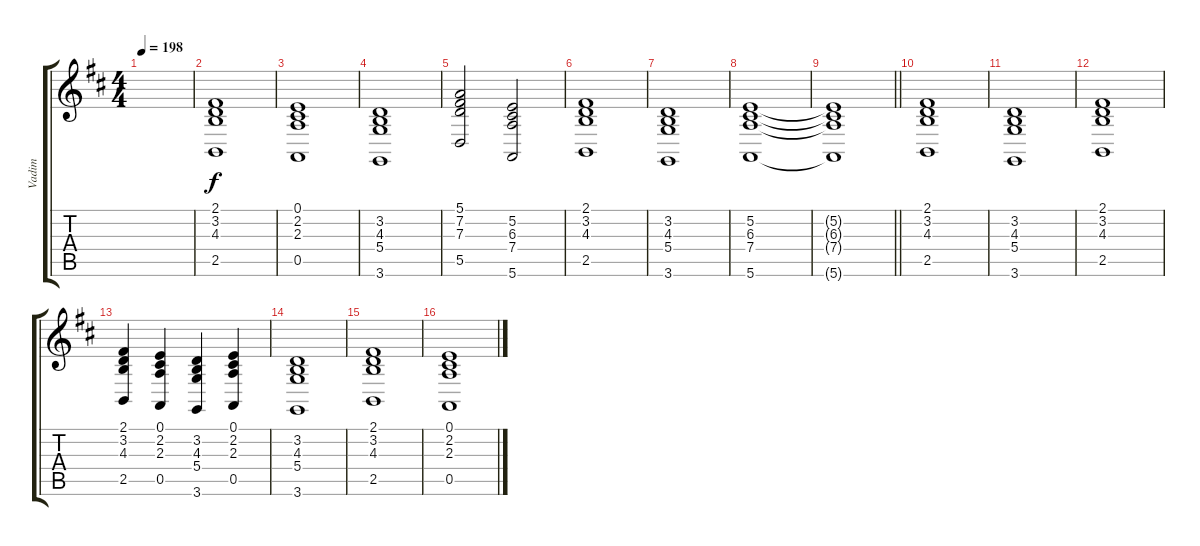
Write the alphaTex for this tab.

\track ("Vadim" "Vadim") {instrument stringensemble1}
\staff {score tabs}
\tuning (E4 B3 G3 D3 A2 E2) {hide}
\ts (4 4)
\tempo 198
\clef g2
\ks bminor
|
(2.1 3.2 4.3 2.5).1 |
(0.1 2.2 2.3 0.5).1 |
(3.2 4.3 5.4 3.6).1 |
(5.1 7.2 7.3 5.5).2 (5.2 6.3 7.4 5.6).2 |
(2.1 3.2 4.3 2.5).1 |
(3.2 4.3 5.4 3.6).1 |
(5.2 6.3 7.4 5.6).1 |
\barLineRight lightlight
(5.2{t} 6.3{t} 7.4{t} 5.6{t}).1 |
(2.1 3.2 4.3 2.5).1 |
(3.2 4.3 5.4 3.6).1 |
(2.1 3.2 4.3 2.5).1 |
(2.1 3.2 4.3 2.5).4 (0.1 2.2 2.3 0.5).4 (3.2 4.3 5.4 3.6).4 (0.1 2.2 2.3 0.5).4 |
(3.2 4.3 5.4 3.6).1 |
(2.1 3.2 4.3 2.5).1 |
(0.1 2.2 2.3 0.5).1
